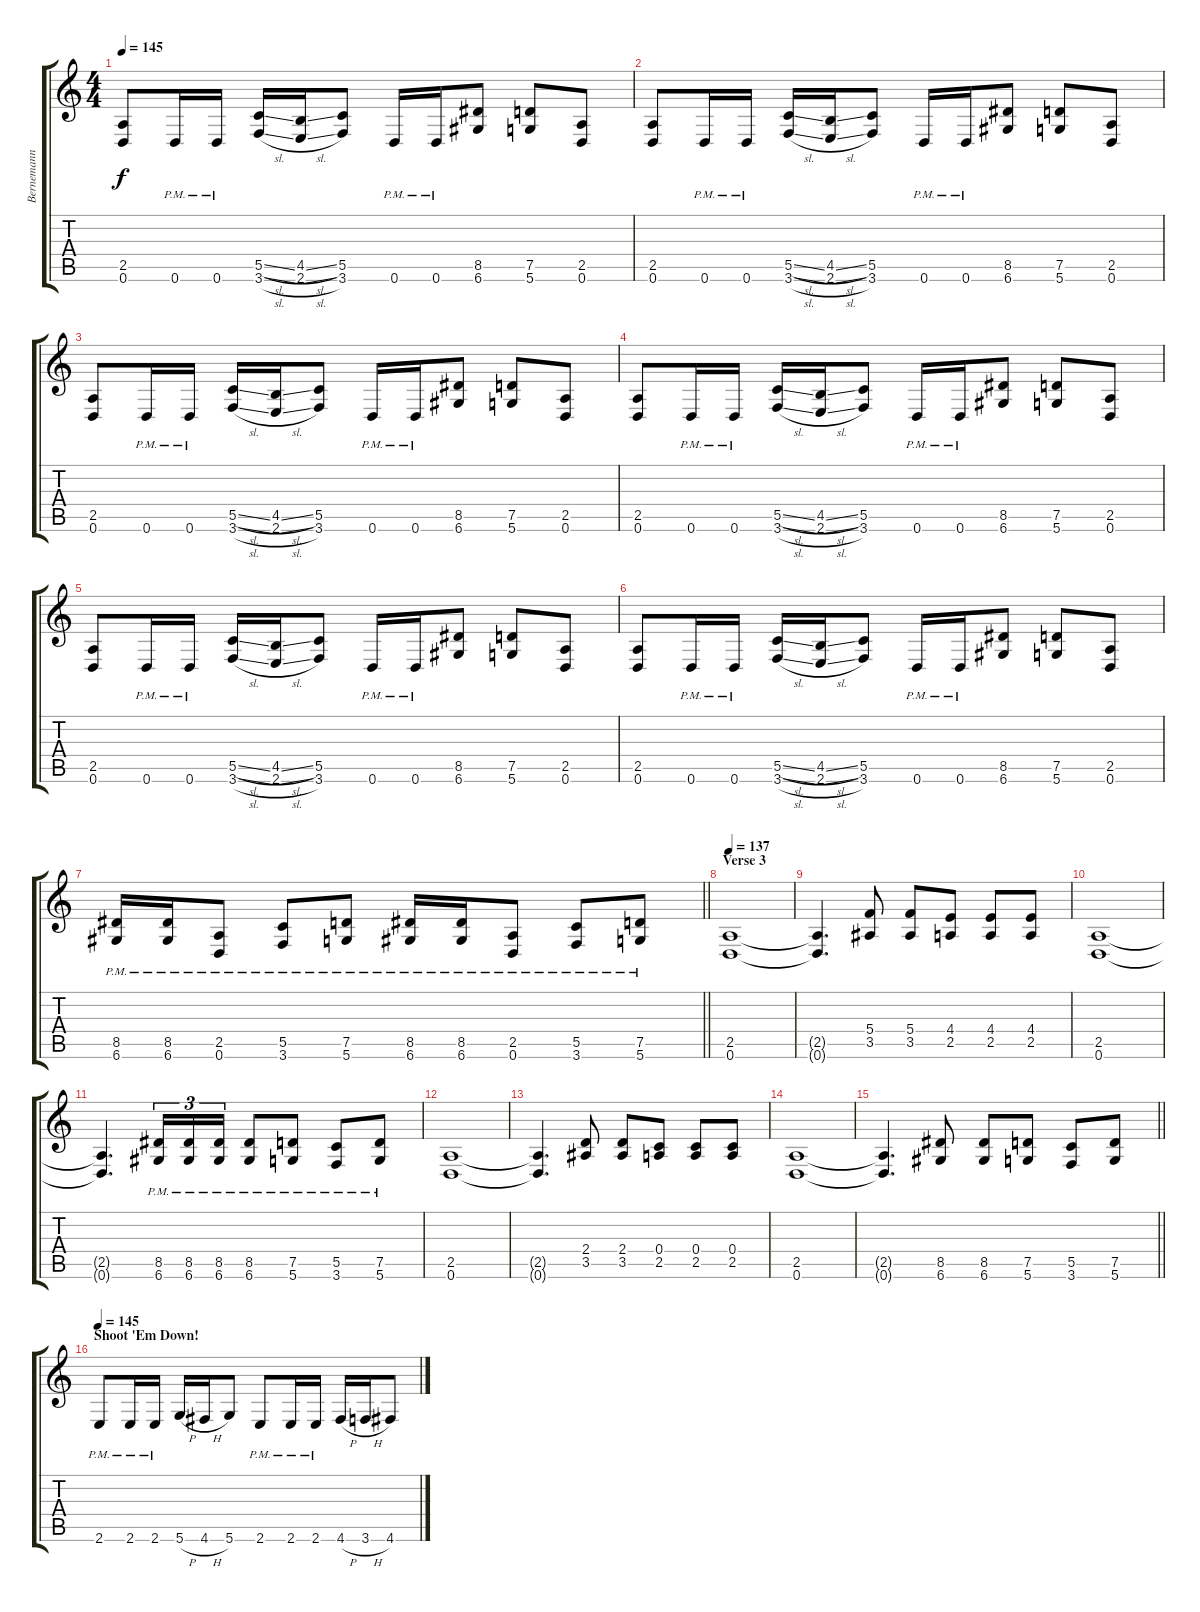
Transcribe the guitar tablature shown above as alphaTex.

\track ("Bernemann R" "Bernemann ") {instrument distortionguitar}
\staff {score tabs}
\tuning (D4 A3 F3 C3 G2 D2) {hide}
\ts (4 4)
\tempo 145
\clef g2
\ks c
(2.5 0.6).8{dy f} 0.6{pm}.16 0.6{pm}.16 (5.5{sl} 3.6{sl}).16 (4.5{sl} 2.6{sl}).16 (5.5 3.6).8 0.6{pm}.16 0.6{pm}.16 (8.5 6.6).8 (7.5 5.6).8 (2.5 0.6).8 |
(2.5 0.6).8 0.6{pm}.16 0.6{pm}.16 (5.5{sl} 3.6{sl}).16 (4.5{sl} 2.6{sl}).16 (5.5 3.6).8 0.6{pm}.16 0.6{pm}.16 (8.5 6.6).8 (7.5 5.6).8 (2.5 0.6).8 |
(2.5 0.6).8 0.6{pm}.16 0.6{pm}.16 (5.5{sl} 3.6{sl}).16 (4.5{sl} 2.6{sl}).16 (5.5 3.6).8 0.6{pm}.16 0.6{pm}.16 (8.5 6.6).8 (7.5 5.6).8 (2.5 0.6).8 |
(2.5 0.6).8 0.6{pm}.16 0.6{pm}.16 (5.5{sl} 3.6{sl}).16 (4.5{sl} 2.6{sl}).16 (5.5 3.6).8 0.6{pm}.16 0.6{pm}.16 (8.5 6.6).8 (7.5 5.6).8 (2.5 0.6).8 |
(2.5 0.6).8 0.6{pm}.16 0.6{pm}.16 (5.5{sl} 3.6{sl}).16 (4.5{sl} 2.6{sl}).16 (5.5 3.6).8 0.6{pm}.16 0.6{pm}.16 (8.5 6.6).8 (7.5 5.6).8 (2.5 0.6).8 |
(2.5 0.6).8 0.6{pm}.16 0.6{pm}.16 (5.5{sl} 3.6{sl}).16 (4.5{sl} 2.6{sl}).16 (5.5 3.6).8 0.6{pm}.16 0.6{pm}.16 (8.5 6.6).8 (7.5 5.6).8 (2.5 0.6).8 |
\barLineRight lightlight
(8.5{pm} 6.6{pm}).16 (8.5{pm} 6.6{pm}).16 (2.5{pm} 0.6{pm}).8 (5.5{pm} 3.6{pm}).8 (7.5{pm} 5.6{pm}).8 (8.5{pm} 6.6{pm}).16 (8.5{pm} 6.6{pm}).16 (2.5{pm} 0.6{pm}).8 (5.5{pm} 3.6{pm}).8 (7.5{pm} 5.6{pm}).8 |
\section ("" "Verse 3")
\tempo 130
\tempo 137
(2.5 0.6).1 |
(2.5{t} 0.6{t}).4{d} (5.4 3.5).8 (5.4 3.5).8 (4.4 2.5).8 (4.4 2.5).8 (4.4 2.5).8 |
(2.5 0.6).1 |
(2.5{t} 0.6{t}).4{d} (8.5{pm} 6.6{pm}).16{tu (3 2)} (8.5{pm} 6.6{pm}).16{tu (3 2)} (8.5{pm} 6.6{pm}).16{tu (3 2)} (8.5{pm} 6.6{pm}).8 (7.5{pm} 5.6{pm}).8 (5.5{pm} 3.6{pm}).8 (7.5{pm} 5.6{pm}).8 |
(2.5 0.6).1 |
(2.5{t} 0.6{t}).4{d} (2.4 3.5).8 (2.4 3.5).8 (0.4 2.5).8 (0.4 2.5).8 (0.4 2.5).8 |
(2.5 0.6).1 |
\barLineRight lightlight
(2.5{t} 0.6{t}).4{d} (8.5 6.6).8 (8.5 6.6).8 (7.5 5.6).8 (5.5 3.6).8 (7.5 5.6).8 |
\section ("" "Shoot 'Em Down!")
\tempo 140
\tempo 145
2.6{pm}.8 2.6{pm}.16 2.6{pm}.16 5.6{h}.16 4.6{h}.16 5.6.8 2.6{pm}.8 2.6{pm}.16 2.6{pm}.16 4.6{h}.16 3.6{h}.16 4.6.8
